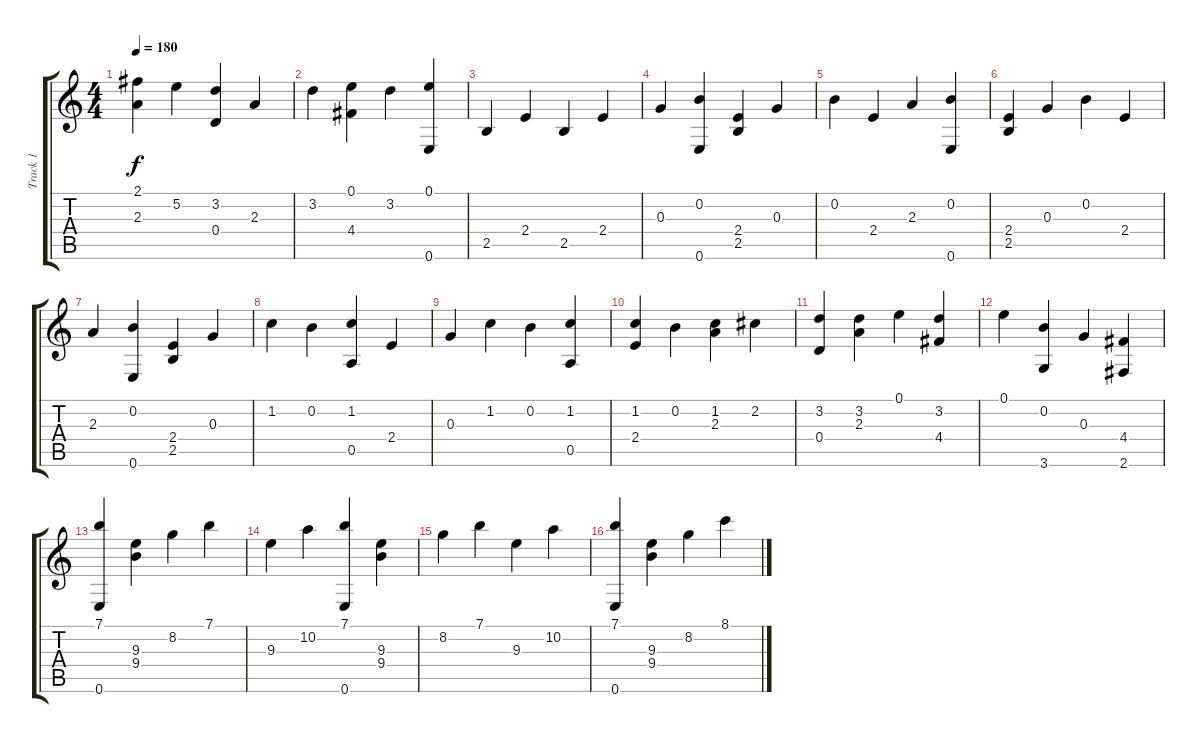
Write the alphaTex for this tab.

\track ("Track 1" "Track 1") {instrument acousticguitarsteel}
\staff {score tabs}
\tuning (E4 B3 G3 D3 A2 E2) {hide}
\ts (4 4)
\tempo 180
\clef g2
\ks c
(2.1 2.3).4{dy f} 5.2.4 (3.2 0.4).4 2.3.4 |
3.2.4 (0.1 4.4).4 3.2.4 (0.1 0.6).4 |
2.5.4 2.4.4 2.5.4 2.4.4 |
0.3.4 (0.2 0.6).4 (2.4 2.5).4 0.3.4 |
0.2.4 2.4.4 2.3.4 (0.2 0.6).4 |
(2.4 2.5).4 0.3.4 0.2.4 2.4.4 |
2.3.4 (0.2 0.6).4 (2.4 2.5).4 0.3.4 |
1.2.4 0.2.4 (1.2 0.5).4 2.4.4 |
0.3.4 1.2.4 0.2.4 (1.2 0.5).4 |
(1.2 2.4).4 0.2.4 (1.2 2.3).4 2.2.4 |
(3.2 0.4).4 (3.2 2.3).4 0.1.4 (3.2 4.4).4 |
0.1.4 (0.2 3.6).4 0.3.4 (4.4 2.6).4 |
(7.1 0.6).4 (9.3 9.4).4 8.2.4 7.1.4 |
9.3.4 10.2.4 (7.1 0.6).4 (9.3 9.4).4 |
8.2.4 7.1.4 9.3.4 10.2.4 |
(7.1 0.6).4 (9.3 9.4).4 8.2.4 8.1.4
